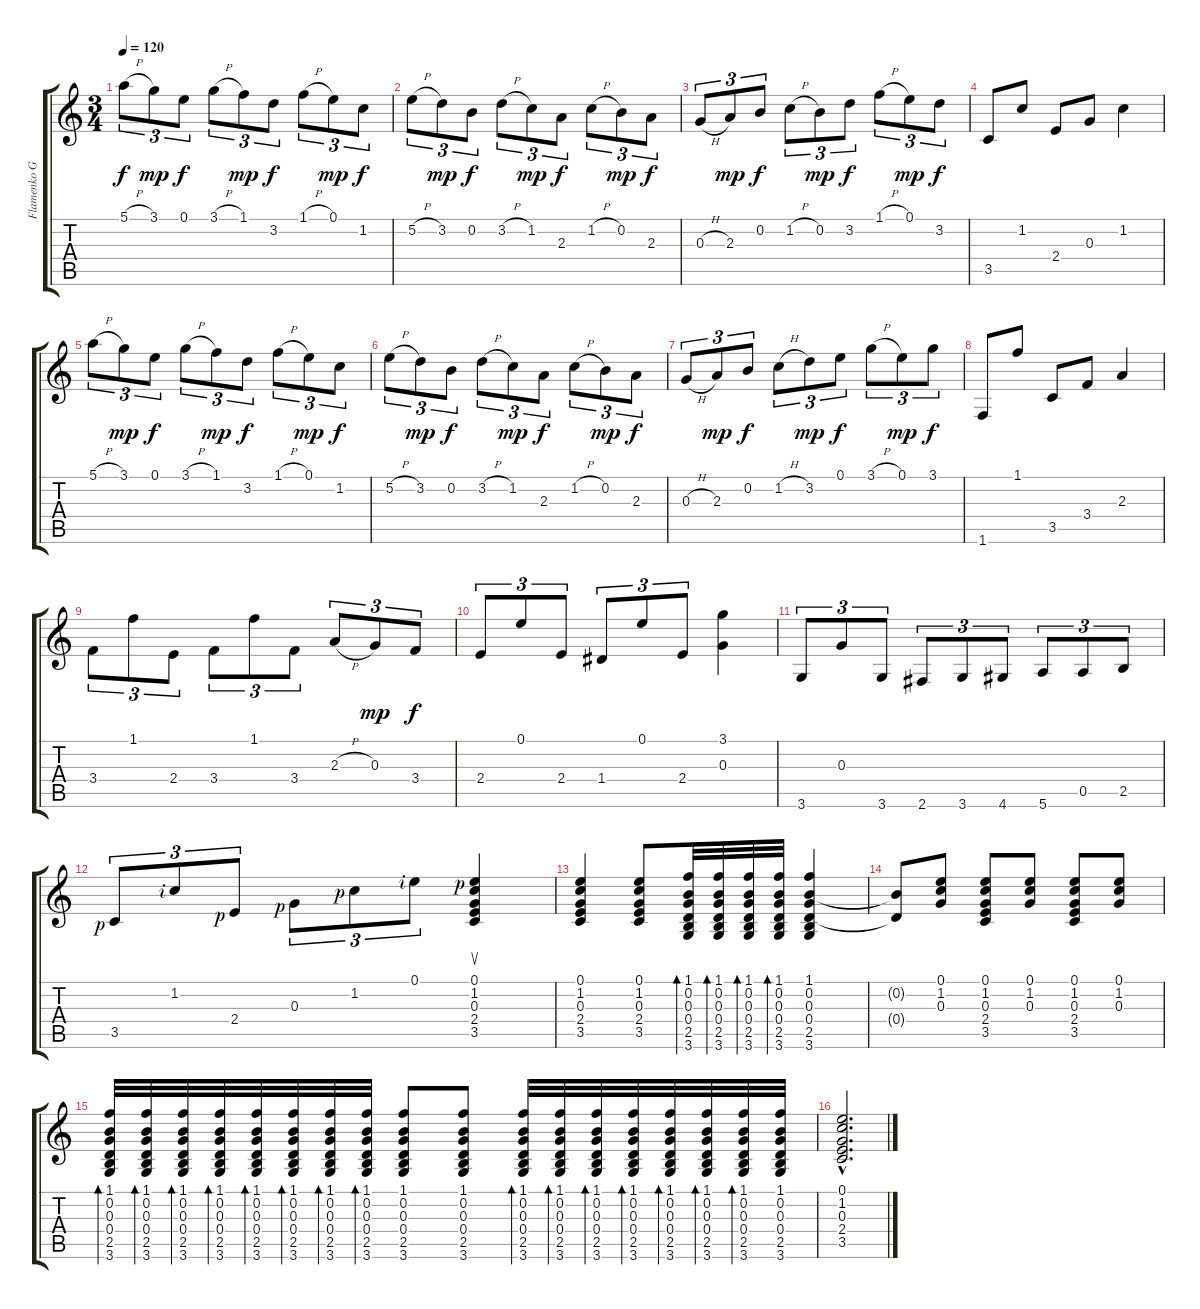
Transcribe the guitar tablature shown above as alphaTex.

\track ("Flamenko Gitar" "Flamenko G") {instrument acousticguitarnylon}
\staff {score tabs}
\tuning (E4 B3 G3 D3 A2 E2) {hide}
\ts (3 4)
\tempo 120
\clef g2
\ks c
5.1{h}.8{tu (3 2) dy f} 3.1.8{tu (3 2) dy mp} 0.1.8{tu (3 2) dy f} 3.1{h}.8{tu (3 2)} 1.1.8{tu (3 2) dy mp} 3.2.8{tu (3 2) dy f} 1.1{h}.8{tu (3 2)} 0.1.8{tu (3 2) dy mp} 1.2.8{tu (3 2) dy f} |
5.2{h}.8{tu (3 2)} 3.2.8{tu (3 2) dy mp} 0.2.8{tu (3 2) dy f} 3.2{h}.8{tu (3 2)} 1.2.8{tu (3 2) dy mp} 2.3.8{tu (3 2) dy f} 1.2{h}.8{tu (3 2)} 0.2.8{tu (3 2) dy mp} 2.3.8{tu (3 2) dy f} |
0.3{h}.8{tu (3 2)} 2.3.8{tu (3 2) dy mp} 0.2.8{tu (3 2) dy f} 1.2{h}.8{tu (3 2)} 0.2.8{tu (3 2) dy mp} 3.2.8{tu (3 2) dy f} 1.1{h}.8{tu (3 2)} 0.1.8{tu (3 2) dy mp} 3.2.8{tu (3 2) dy f} |
3.5.8 1.2.8 2.4.8 0.3.8 1.2.4 |
5.1{h}.8{tu (3 2)} 3.1.8{tu (3 2) dy mp} 0.1.8{tu (3 2) dy f} 3.1{h}.8{tu (3 2)} 1.1.8{tu (3 2) dy mp} 3.2.8{tu (3 2) dy f} 1.1{h}.8{tu (3 2)} 0.1.8{tu (3 2) dy mp} 1.2.8{tu (3 2) dy f} |
5.2{h}.8{tu (3 2)} 3.2.8{tu (3 2) dy mp} 0.2.8{tu (3 2) dy f} 3.2{h}.8{tu (3 2)} 1.2.8{tu (3 2) dy mp} 2.3.8{tu (3 2) dy f} 1.2{h}.8{tu (3 2)} 0.2.8{tu (3 2) dy mp} 2.3.8{tu (3 2) dy f} |
0.3{h}.8{tu (3 2)} 2.3.8{tu (3 2) dy mp} 0.2.8{tu (3 2) dy f} 1.2{h}.8{tu (3 2)} 3.2.8{tu (3 2) dy mp} 0.1.8{tu (3 2) dy f} 3.1{h}.8{tu (3 2)} 0.1.8{tu (3 2) dy mp} 3.1.8{tu (3 2) dy f} |
1.6.8 1.1.8 3.5.8 3.4.8 2.3.4 |
3.4.8{tu (3 2)} 1.1.8{tu (3 2)} 2.4.8{tu (3 2)} 3.4.8{tu (3 2)} 1.1.8{tu (3 2)} 3.4.8{tu (3 2)} 2.3{h}.8{tu (3 2)} 0.3.8{tu (3 2) dy mp} 3.4.8{tu (3 2) dy f} |
2.4.8{tu (3 2)} 0.1.8{tu (3 2)} 2.4.8{tu (3 2)} 1.4.8{tu (3 2)} 0.1.8{tu (3 2)} 2.4.8{tu (3 2)} (3.1 0.3).4 |
3.6.8{tu (3 2)} 0.3.8{tu (3 2)} 3.6.8{tu (3 2)} 2.6.8{tu (3 2)} 3.6.8{tu (3 2)} 4.6.8{tu (3 2)} 5.6.8{tu (3 2)} 0.5.8{tu (3 2)} 2.5.8{tu (3 2)} |
3.5{rf 1}.8{tu (3 2)} 1.2{rf 2}.8{tu (3 2)} 2.4{rf 1}.8{tu (3 2)} 0.3{rf 1}.8{tu (3 2)} 1.2{rf 1}.8{tu (3 2)} 0.1{rf 2}.8{tu (3 2)} (0.1{rf 1} 1.2 0.3 2.4 3.5).4{su} |
(0.1 1.2 0.3 2.4 3.5).4 (0.1 1.2 0.3 2.4 3.5).8 (1.1 0.2 0.3 0.4 2.5 3.6).32{bd 120} (1.1 0.2 0.3 0.4 2.5 3.6).32{bd 120} (1.1 0.2 0.3 0.4 2.5 3.6).32{bd 120} (1.1 0.2 0.3 0.4 2.5 3.6).32{bd 120} (1.1 0.2 0.3 0.4 2.5 3.6).4 |
(0.2{t} 0.4{t}).8 (0.1 1.2 0.3).8 (0.1 1.2 0.3 2.4 3.5).8 (0.1 1.2 0.3).8 (0.1 1.2 0.3 2.4 3.5).8 (0.1 1.2 0.3).8 |
(1.1 0.2 0.3 0.4 2.5 3.6).32{bd 120} (1.1 0.2 0.3 0.4 2.5 3.6).32{bd 120} (1.1 0.2 0.3 0.4 2.5 3.6).32{bd 120} (1.1 0.2 0.3 0.4 2.5 3.6).32{bd 120} (1.1 0.2 0.3 0.4 2.5 3.6).32{bd 120} (1.1 0.2 0.3 0.4 2.5 3.6).32{bd 120} (1.1 0.2 0.3 0.4 2.5 3.6).32{bd 120} (1.1 0.2 0.3 0.4 2.5 3.6).32{bd 120} (1.1 0.2 0.3 0.4 2.5 3.6).8 (1.1 0.2 0.3 0.4 2.5 3.6).8 (1.1 0.2 0.3 0.4 2.5 3.6).32{bd 120} (1.1 0.2 0.3 0.4 2.5 3.6).32{bd 120} (1.1 0.2 0.3 0.4 2.5 3.6).32{bd 120} (1.1 0.2 0.3 0.4 2.5 3.6).32{bd 120} (1.1 0.2 0.3 0.4 2.5 3.6).32{bd 120} (1.1 0.2 0.3 0.4 2.5 3.6).32{bd 120} (1.1 0.2 0.3 0.4 2.5 3.6).32{bd 120} (1.1 0.2 0.3 0.4 2.5 3.6).32 |
(0.1{hac} 1.2 0.3 2.4{hac} 3.5{hac}).2{d}
